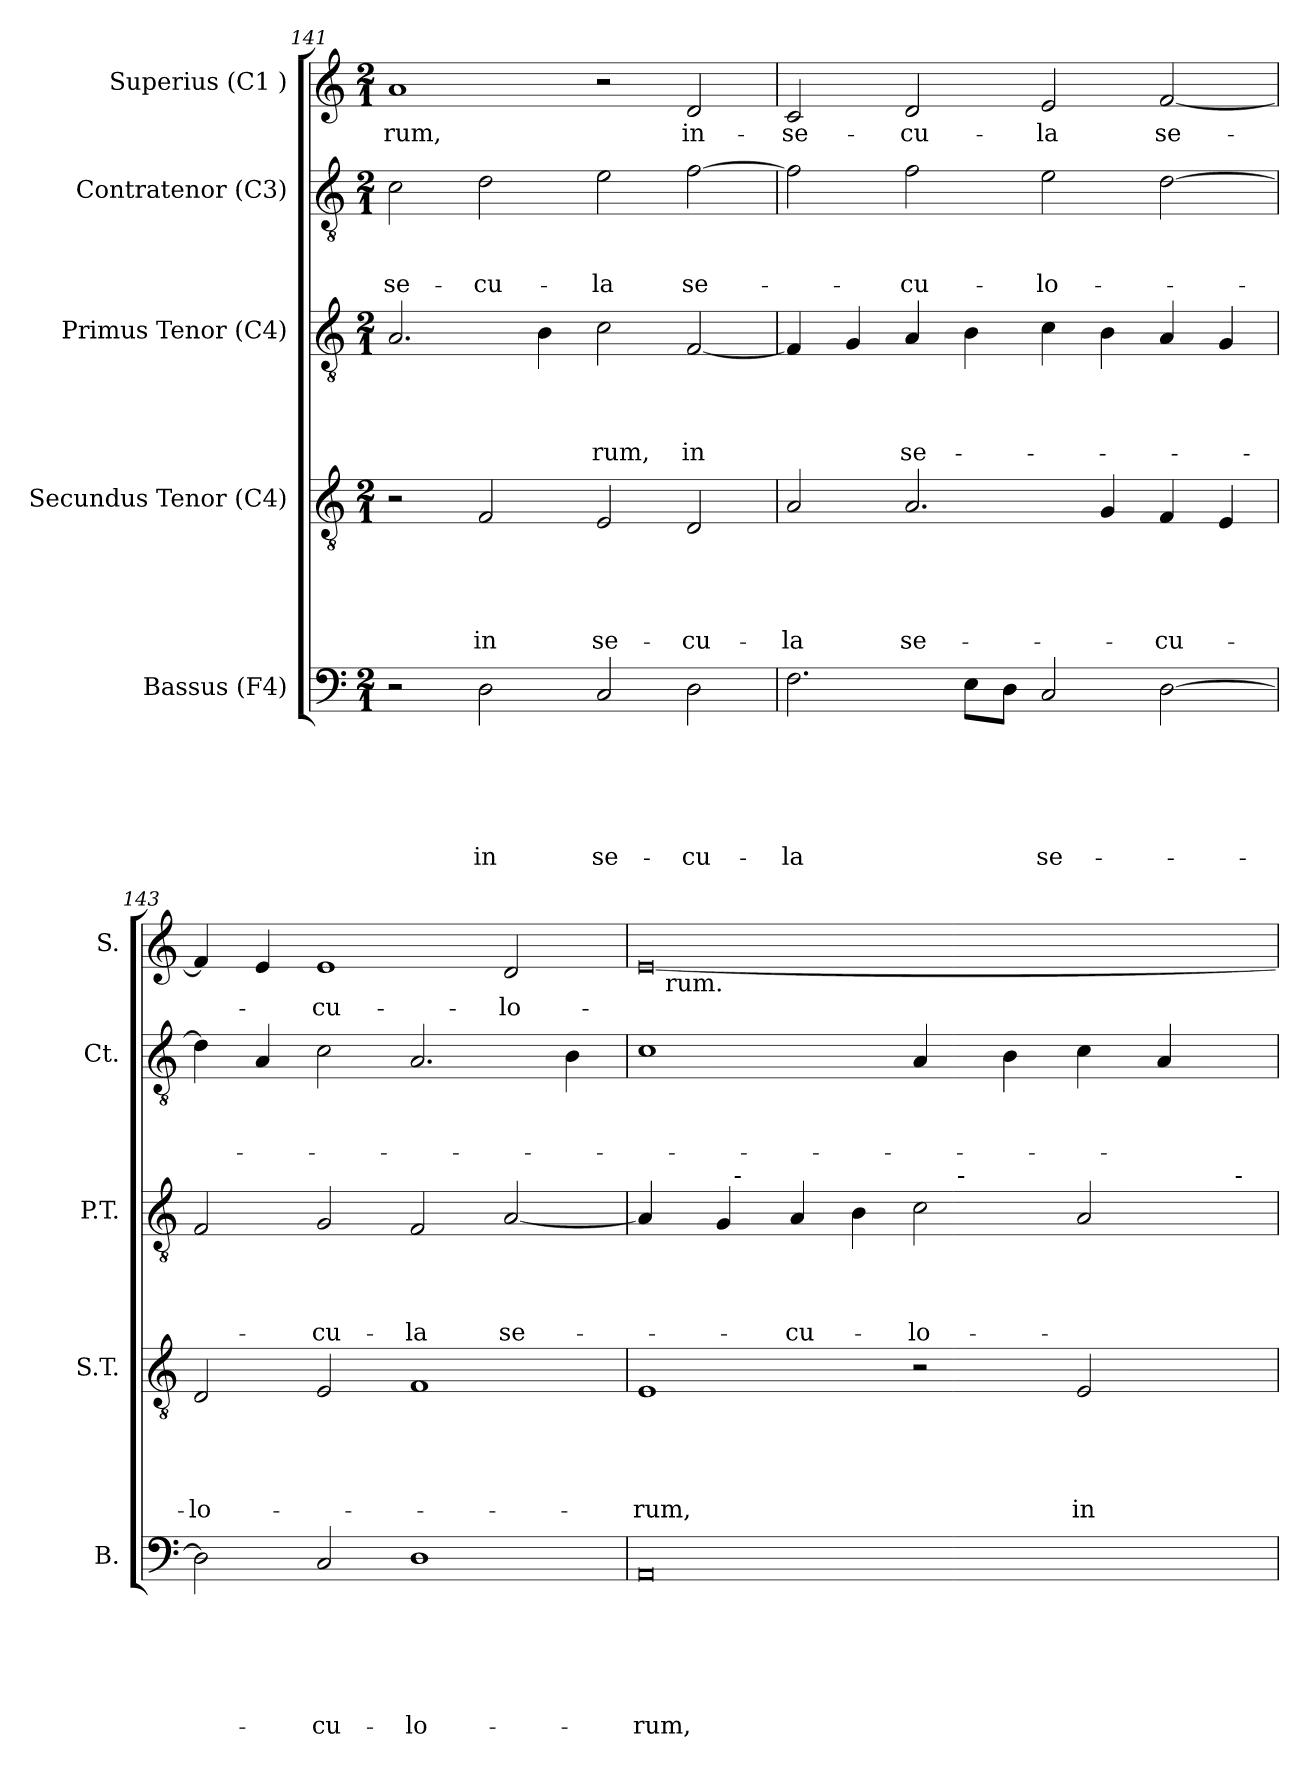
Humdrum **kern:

**kern	**text	**text	**text	**text	**text	**text	**kern	**text	**text	**text	**text	**text	**kern	**text	**text	**text	**text	**kern	**text	**text	**text	**kern	**text
*part5	*part5	*part5	*part5	*part5	*part5	*part5	*part4	*part4	*part4	*part4	*part4	*part4	*part3	*part3	*part3	*part3	*part3	*part2	*part2	*part2	*part2	*part1	*part1
*staff5	*staff5	*staff5	*staff5	*staff5	*staff5	*staff5	*staff4	*staff4	*staff4	*staff4	*staff4	*staff4	*staff3	*staff3	*staff3	*staff3	*staff3	*staff2	*staff2	*staff2	*staff2	*staff1	*staff1
*I"Bassus (F4)	*	*	*	*	*	*	*I"Secundus Tenor (C4)	*	*	*	*	*	*I"Primus Tenor (C4)	*	*	*	*	*I"Contratenor (C3)	*	*	*	*I"Superius (C1 )	*
*I'B.	*	*	*	*	*	*	*I'S.T.	*	*	*	*	*	*I'P.T.	*	*	*	*	*I'Ct.	*	*	*	*I'S.	*
*clefF4	*	*	*	*	*	*	*clefGv2	*	*	*	*	*	*clefGv2	*	*	*	*	*clefGv2	*	*	*	*clefG2	*
*k[]	*	*	*	*	*	*	*k[]	*	*	*	*	*	*k[]	*	*	*	*	*k[]	*	*	*	*k[]	*
*C:	*	*	*	*	*	*	*C:	*	*	*	*	*	*C:	*	*	*	*	*C:	*	*	*	*C:	*
*M2/1	*	*	*	*	*	*	*M2/1	*	*	*	*	*	*M2/1	*	*	*	*	*M2/1	*	*	*	*M2/1	*
=141	=141	=141	=141	=141	=141	=141	=141	=141	=141	=141	=141	=141	=141	=141	=141	=141	=141	=141	=141	=141	=141	=141	=141
!	!	!	!	!	!	!	!	!	!	!	!	!	!	!	!	!	!	!	!	!	!LO:LY:b	!	!LO:LY:b
2r	.	.	.	.	.	.	2r	.	.	.	.	.	2.A/	.	.	.	.	2c\	.	.	se-	1a	-rum,
!	!	!	!	!	!	!LO:LY:b	!	!	!	!	!	!LO:LY:b	!	!	!	!	!	!	!	!	!LO:LY:b	!	!
2D\	.	.	.	.	.	in	2F/	.	.	.	.	in	.	.	.	.	.	2d\	.	.	-cu-	.	.
.	.	.	.	.	.	.	.	.	.	.	.	.	4B\	.	.	.	.	.	.	.	.	.	.
!	!	!	!	!	!	!LO:LY:b	!	!	!	!	!	!LO:LY:b	!	!	!	!	!LO:LY:b	!	!	!	!LO:LY:b	!	!
2C/	.	.	.	.	.	se-	2E/	.	.	.	.	se-	2c\	.	.	.	-rum,	2e\	.	.	-la	2r	.
!	!	!	!	!	!	!LO:LY:b	!	!	!	!	!	!LO:LY:b	!	!	!	!	!LO:LY:b	!	!	!	!LO:LY:b	!	!LO:LY:b
2D\	.	.	.	.	.	-cu-	2D/	.	.	.	.	-cu-	[<2F/	.	.	.	in	[>2f\	.	.	se-	2d/	in-
=142	=142	=142	=142	=142	=142	=142	=142	=142	=142	=142	=142	=142	=142	=142	=142	=142	=142	=142	=142	=142	=142	=142	=142
!	!	!	!	!	!	!LO:LY:b	!	!	!	!	!	!LO:LY:b	!	!	!	!	!	!	!	!	!	!	!LO:LY:b
2.F\	.	.	.	.	.	-la	2A/	.	.	.	.	-la	4F/]	.	.	.	.	2f\]	.	.	.	2c/	-se-
.	.	.	.	.	.	.	.	.	.	.	.	.	4G/	.	.	.	.	.	.	.	.	.	.
!	!	!	!	!	!	!	!	!	!	!	!	!LO:LY:b	!	!	!	!	!LO:LY:b	!	!	!	!LO:LY:b	!	!LO:LY:b
.	.	.	.	.	.	.	2.A/	.	.	.	.	se-	4A/	.	.	.	se-	2f\	.	.	-cu-	2d/	-cu-
8E\L	.	.	.	.	.	.	.	.	.	.	.	.	4B\	.	.	.	.	.	.	.	.	.	.
8D\J	.	.	.	.	.	.	.	.	.	.	.	.	.	.	.	.	.	.	.	.	.	.	.
!	!	!	!	!	!	!LO:LY:b	!	!	!	!	!	!	!	!	!	!	!	!	!	!	!LO:LY:b	!	!LO:LY:b
2C/	.	.	.	.	.	se-	.	.	.	.	.	.	4c\	.	.	.	.	2e\	.	.	-lo-	2e/	-la
.	.	.	.	.	.	.	4G/	.	.	.	.	.	4B\	.	.	.	.	.	.	.	.	.	.
!	!	!	!	!	!	!	!	!	!	!	!	!LO:LY:b	!	!	!	!	!	!	!	!	!	!	!LO:LY:b
[>2D\	.	.	.	.	.	.	4F/	.	.	.	.	-cu-	4A/	.	.	.	.	[>2d\	.	.	.	[<2f/	se-
.	.	.	.	.	.	.	4E/	.	.	.	.	.	4G/	.	.	.	.	.	.	.	.	.	.
=143	=143	=143	=143	=143	=143	=143	=143	=143	=143	=143	=143	=143	=143	=143	=143	=143	=143	=143	=143	=143	=143	=143	=143
!	!	!	!	!	!	!	!	!	!	!	!	!LO:LY:b	!	!	!	!	!	!	!	!	!	!	!
2D\]	.	.	.	.	.	.	2D/	.	.	.	.	-lo-	2F/	.	.	.	.	4d\]	.	.	.	4f/]	.
.	.	.	.	.	.	.	.	.	.	.	.	.	.	.	.	.	.	4A/	.	.	.	4e/	.
!	!	!	!	!	!	!LO:LY:b	!	!	!	!	!	!	!	!	!	!	!LO:LY:b	!	!	!	!	!	!LO:LY:b
2C/	.	.	.	.	.	-cu-	2E/	.	.	.	.	.	2G/	.	.	.	-cu-	2c\	.	.	.	1e	-cu-
!	!	!	!	!	!	!LO:LY:b	!	!	!	!	!	!	!	!	!	!	!LO:LY:b	!	!	!	!	!	!
1D	.	.	.	.	.	-lo-	1F	.	.	.	.	.	2F/	.	.	.	-la	2.A/	.	.	.	.	.
!	!	!	!	!	!	!	!	!	!	!	!	!	!	!	!	!	!LO:LY:b	!	!	!	!	!	!LO:LY:b
.	.	.	.	.	.	.	.	.	.	.	.	.	[<2A/	.	.	.	se-	.	.	.	.	2d/	-lo-
.	.	.	.	.	.	.	.	.	.	.	.	.	.	.	.	.	.	4B\	.	.	.	.	.
!!LO:LB:g=z
=144	=144	=144	=144	=144	=144	=144	=144	=144	=144	=144	=144	=144	=144	=144	=144	=144	=144	=144	=144	=144	=144	=144	=144
!	!	!	!	!	!	!LO:LY:b	!	!	!	!	!	!LO:LY:b	!	!	!	!	!	!	!	!	!	!	!
*	*	*	*	*	*	*	*	*	*	*	*	*	*^	*	*	*	*	*	*	*	*	*^	*
*	*	*	*	*	*	*	*	*	*	*	*	*	*	*^	*	*	*	*	*	*	*	*	*	*	*
*	*	*	*	*	*	*	*	*	*	*	*	*	*	*	*^	*	*	*	*	*	*	*	*	*	*	*
0AA	.	.	.	.	.	-rum,	1E	.	.	.	.	-rum,	4A/]	4ryy	1ryy	1ryy	.	.	.	.	1c	.	.	.	[<0e	16ryy	.
!	!	!	!	!	!	!	!	!	!	!	!	!	!	!	!	!	!	!	!	!	!	!	!	!	!	!LO:TX:b:t=rum.	!
.	.	.	.	.	.	.	.	.	.	.	.	.	.	.	.	.	.	.	.	.	.	.	.	.	.	1ryy	.
.	.	.	.	.	.	.	.	.	.	.	.	.	4G/	32ryy	.	.	.	.	.	.	.	.	.	.	.	.	.
!	!	!	!	!	!	!	!	!	!	!	!	!	!	!LO:TX:a:t=-	!	!	!	!	!	!	!	!	!	!	!	!	!
.	.	.	.	.	.	.	.	.	.	.	.	.	.	1ryy	.	.	.	.	.	.	.	.	.	.	.	.	.
!	!	!	!	!	!	!	!	!	!	!	!	!	!	!	!	!	!	!	!	!LO:LY:b	!	!	!	!	!	!	!
.	.	.	.	.	.	.	.	.	.	.	.	.	4A/	.	.	.	.	.	.	-cu-	.	.	.	.	.	.	.
.	.	.	.	.	.	.	.	.	.	.	.	.	4B\	.	.	.	.	.	.	.	.	.	.	.	.	.	.
!	!	!	!	!	!	!	!	!	!	!	!	!	!	!	!	!	!	!	!	!LO:LY:b	!	!	!	!	!	!	!
.	.	.	.	.	.	.	2r	.	.	.	.	.	2c\	.	16.ryy	2ryy	.	.	.	-lo-	4A/	.	.	.	.	.	.
.	.	.	.	.	.	.	.	.	.	.	.	.	.	.	.	.	.	.	.	.	.	.	.	.	.	2...ryy	.
!	!	!	!	!	!	!	!	!	!	!	!	!	!	!	!LO:TX:a:t=-	!	!	!	!	!	!	!	!	!	!	!	!
.	.	.	.	.	.	.	.	.	.	.	.	.	.	.	2ryy	.	.	.	.	.	.	.	.	.	.	.	.
.	.	.	.	.	.	.	.	.	.	.	.	.	.	.	.	.	.	.	.	.	4B\	.	.	.	.	.	.
.	.	.	.	.	.	.	.	.	.	.	.	.	.	2ryy	.	.	.	.	.	.	.	.	.	.	.	.	.
!	!	!	!	!	!	!	!	!	!	!	!	!LO:LY:b	!	!	!	!	!	!	!	!	!	!	!	!	!	!	!
.	.	.	.	.	.	.	2E/	.	.	.	.	in	2A/	.	.	4ryy	.	.	.	.	4c\	.	.	.	.	.	.
.	.	.	.	.	.	.	.	.	.	.	.	.	.	.	4ryy	.	.	.	.	.	.	.	.	.	.	.	.
.	.	.	.	.	.	.	.	.	.	.	.	.	.	.	.	8ryy	.	.	.	.	4A/	.	.	.	.	.	.
.	.	.	.	.	.	.	.	.	.	.	.	.	.	8..ryy	.	.	.	.	.	.	.	.	.	.	.	.	.
.	.	.	.	.	.	.	.	.	.	.	.	.	.	.	8ryy	.	.	.	.	.	.	.	.	.	.	.	.
.	.	.	.	.	.	.	.	.	.	.	.	.	.	.	.	32ryy	.	.	.	.	.	.	.	.	.	.	.
!	!	!	!	!	!	!	!	!	!	!	!	!	!	!	!	!LO:TX:a:t=-	!	!	!	!	!	!	!	!	!	!	!
.	.	.	.	.	.	.	.	.	.	.	.	.	.	.	.	16.ryy	.	.	.	.	.	.	.	.	.	.	.
.	.	.	.	.	.	.	.	.	.	.	.	.	.	.	32ryy	.	.	.	.	.	.	.	.	.	.	.	.
*	*	*	*	*	*	*	*	*	*	*	*	*	*v	*v	*v	*v	*	*	*	*	*	*	*	*	*v	*v	*
=	=	=	=	=	=	=	=	=	=	=	=	=	=	=	=	=	=	=	=	=	=	=	=
*-	*-	*-	*-	*-	*-	*-	*-	*-	*-	*-	*-	*-	*-	*-	*-	*-	*-	*-	*-	*-	*-	*-	*-
